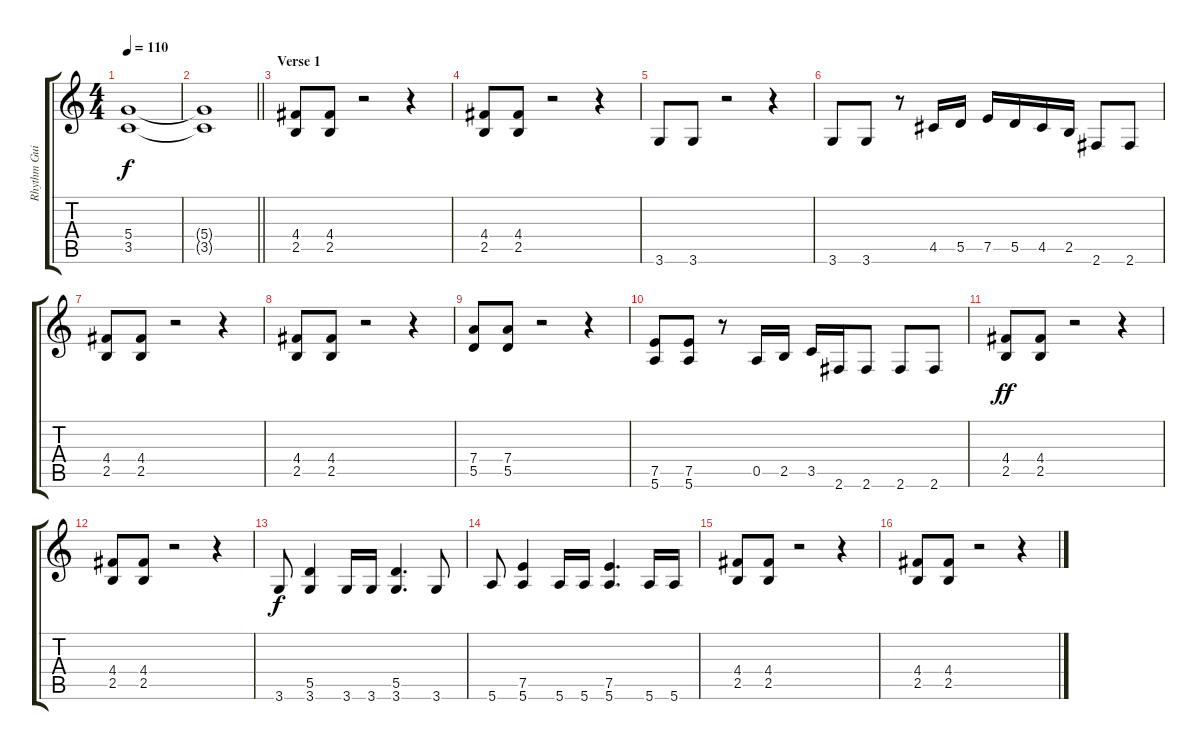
\track ("Rhythm Guitar" "Rhythm Gui") {instrument distortionguitar}
\staff {score tabs}
\tuning (E4 B3 G3 D3 A2 E2) {hide}
\ts (4 4)
\tempo 110
\clef g2
\ks c
(5.4 3.5).1{dy f} |
\barLineRight lightlight
(5.4{t} 3.5{t}).1 |
\section ("" "Verse 1")
(4.4 2.5).8 (4.4 2.5).8 r.2 r.4 |
(4.4 2.5).8 (4.4 2.5).8 r.2 r.4 |
3.6.8 3.6.8 r.2 r.4 |
3.6.8 3.6.8 r.8 4.5.16 5.5.16 7.5.16 5.5.16 4.5.16 2.5.16 2.6.8 2.6.8 |
(4.4 2.5).8 (4.4 2.5).8 r.2 r.4 |
(4.4 2.5).8 (4.4 2.5).8 r.2 r.4 |
(7.4 5.5).8 (7.4 5.5).8 r.2 r.4 |
(7.5 5.6).8 (7.5 5.6).8 r.8 0.5.16 2.5.16 3.5.16 2.6.16 2.6.8 2.6.8 2.6.8 |
(4.4 2.5).8{dy ff} (4.4 2.5).8 r.2 r.4 |
(4.4 2.5).8 (4.4 2.5).8 r.2 r.4 |
3.6.8{dy f} (5.5 3.6).4 3.6.16 3.6.16 (5.5 3.6).4{d} 3.6.8 |
5.6.8 (7.5 5.6).4 5.6.16 5.6.16 (7.5 5.6).4{d} 5.6.16 5.6.16 |
(4.4 2.5).8 (4.4 2.5).8 r.2 r.4 |
(4.4 2.5).8 (4.4 2.5).8 r.2 r.4
